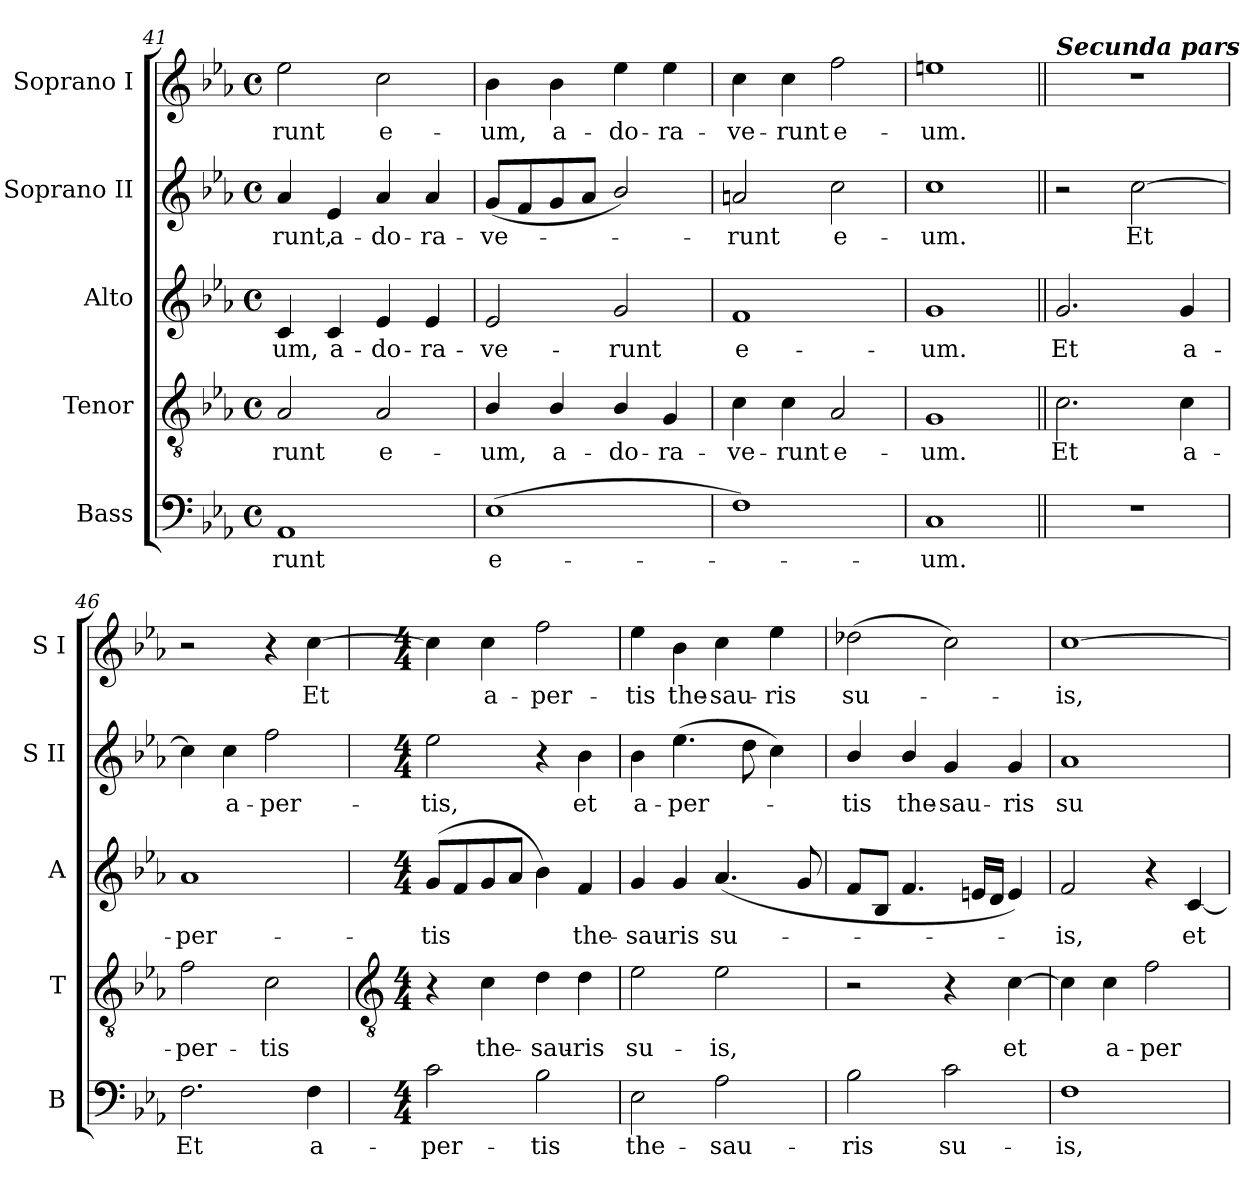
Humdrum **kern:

**kern	**text	**kern	**text	**kern	**text	**kern	**text	**kern	**text
*part5	*part5	*part4	*part4	*part3	*part3	*part2	*part2	*part1	*part1
*staff5	*staff5	*staff4	*staff4	*staff3	*staff3	*staff2	*staff2	*staff1	*staff1
*I"Bass	*	*I"Tenor	*	*I"Alto	*	*I"Soprano II	*	*I"Soprano I	*
*I'B	*	*I'T	*	*I'A	*	*I'S II	*	*I'S I	*
*clefF4	*	*clefGv2	*	*clefG2	*	*clefG2	*	*clefG2	*
*k[b-e-a-]	*	*k[b-e-a-]	*	*k[b-e-a-]	*	*k[b-e-a-]	*	*k[b-e-a-]	*
*E-:	*	*E-:	*	*E-:	*	*E-:	*	*E-:	*
*M4/4	*	*M4/4	*	*M4/4	*	*M4/4	*	*M4/4	*
*met(c)	*	*met(c)	*	*met(c)	*	*met(c)	*	*met(c)	*
=41	=41	=41	=41	=41	=41	=41	=41	=41	=41
!	!LO:LY:b	!	!LO:LY:b	!	!LO:LY:b	!	!LO:LY:b	!	!LO:LY:b
1AA-	-runt	2A-	-runt	4c	-um,	4a-/	-runt,	2ee-	-runt
!	!	!	!	!	!LO:LY:b	!	!LO:LY:b	!	!
.	.	.	.	4c	a-	4e-	a-	.	.
!	!	!	!LO:LY:b	!	!LO:LY:b	!	!LO:LY:b	!	!LO:LY:b
.	.	2A-	e-	4e-	-do-	4a-/	-do-	2cc	e-
!	!	!	!	!	!LO:LY:b	!	!LO:LY:b	!	!
.	.	.	.	4e-	-ra-	4a-/	-ra-	.	.
=42	=42	=42	=42	=42	=42	=42	=42	=42	=42
!	!LO:LY:b	!	!LO:LY:b	!	!LO:LY:b	!	!LO:LY:b	!	!LO:LY:b
(>1E-	e-	4B-/	-um,	2e-	-ve-	(<8gL	-ve-	4b-	-um,
.	.	.	.	.	.	8f	.	.	.
!	!	!	!LO:LY:b	!	!	!	!	!	!LO:LY:b
.	.	4B-/	a-	.	.	8g	.	4b-	a-
.	.	.	.	.	.	8a-J	.	.	.
!	!	!	!LO:LY:b	!	!LO:LY:b	!	!	!	!LO:LY:b
.	.	4B-/	-do-	2g	-runt	2b-/)	.	4ee-	-do-
!	!	!	!LO:LY:b	!	!	!	!	!	!LO:LY:b
.	.	4G	-ra-	.	.	.	.	4ee-	-ra-
=43	=43	=43	=43	=43	=43	=43	=43	=43	=43
!	!	!	!LO:LY:b	!	!LO:LY:b	!	!LO:LY:b	!	!LO:LY:b
1F)	.	4c	-ve-	1f	e-	2an	runt	4cc	-ve-
!	!	!	!LO:LY:b	!	!	!	!	!	!LO:LY:b
.	.	4c	-runt	.	.	.	.	4cc	-runt
!	!	!	!LO:LY:b	!	!	!	!LO:LY:b	!	!LO:LY:b
.	.	2A-/	e-	.	.	2cc	e-	2ff	e-
=44	=44	=44	=44	=44	=44	=44	=44	=44	=44
!	!LO:LY:b	!	!LO:LY:b	!	!LO:LY:b	!	!LO:LY:b	!	!LO:LY:b
1C	um.	1G	-um.	1g	-um.	1cc	-um.	1een	-um.
=45||	=45||	=45||	=45||	=45||	=45||	=45||	=45||	=45||	=45||
!	!	!	!	!	!	!	!	!LO:TX:a:Bi:t=Secunda pars	!
!	!	!	!LO:LY:b	!	!LO:LY:b	!	!	!	!
1r	.	2.c	Et	2.g	Et	2r	.	1r	.
!	!	!	!	!	!	!	!LO:LY:b	!	!
.	.	.	.	.	.	[2cc	Et	.	.
!	!	!	!LO:LY:b	!	!LO:LY:b	!	!	!	!
.	.	4c	a-	4g	a-	.	.	.	.
=46	=46	=46	=46	=46	=46	=46	=46	=46	=46
!	!LO:LY:b	!	!LO:LY:b	!	!LO:LY:b	!	!	!	!
2.F	Et	2f	-per-	1a-	-per-	4cc]	.	2r	.
!	!	!	!	!	!	!	!LO:LY:b	!	!
.	.	.	.	.	.	4cc	a-	.	.
!	!	!	!LO:LY:b	!	!	!	!LO:LY:b	!	!
.	.	2c	-tis	.	.	2ff	-per-	4r	.
!	!LO:LY:b	!	!	!	!	!	!	!	!LO:LY:b
4F	a-	.	.	.	.	.	.	[4cc	Et
!!LO:LB:g=z
=47	=47	=47	=47	=47	=47	=47	=47	=47	=47
*	*	*clefGv2	*	*	*	*	*	*	*
*M4/4	*	*M4/4	*	*M4/4	*	*M4/4	*	*M4/4	*
!	!LO:LY:b	!	!	!	!LO:LY:b	!	!LO:LY:b	!	!
2c	-per-	4r	.	(<8gL	-tis	2ee-	-tis,	4cc]	.
.	.	.	.	8f	.	.	.	.	.
!	!	!	!LO:LY:b	!	!	!	!	!	!LO:LY:b
.	.	4c	the-	8g	.	.	.	4cc	a-
.	.	.	.	8a-J	.	.	.	.	.
!	!LO:LY:b	!	!LO:LY:b	!	!	!	!	!	!LO:LY:b
2B-	-tis	4d	-sau-	4b-)	.	4r	.	2ff	-per-
!	!	!	!LO:LY:b	!	!LO:LY:b	!	!LO:LY:b	!	!
.	.	4d	-ris	4f	the-	4b-	et	.	.
=48	=48	=48	=48	=48	=48	=48	=48	=48	=48
!	!LO:LY:b	!	!LO:LY:b	!	!LO:LY:b	!	!LO:LY:b	!	!LO:LY:b
2E-	the-	2e-	su-	4g	-sau-	4b-	a-	4ee-	-tis
!	!	!	!	!	!LO:LY:b	!	!LO:LY:b	!	!LO:LY:b
.	.	.	.	4g	-ris	(>4.ee-	-per-	4b-	the-
!	!LO:LY:b	!	!LO:LY:b	!	!LO:LY:b	!	!	!	!LO:LY:b
2A-	-sau-	2e-	-is,	(<4.a-/	su-	.	.	4cc	-sau-
.	.	.	.	.	.	8dd	.	.	.
!	!	!	!	!	!	!	!	!	!LO:LY:b
.	.	.	.	.	.	4cc)	.	4ee-	-ris
.	.	.	.	8g	.	.	.	.	.
=49	=49	=49	=49	=49	=49	=49	=49	=49	=49
!	!LO:LY:b	!	!	!	!	!	!LO:LY:b	!	!LO:LY:b
2B-	-ris	2r	.	8fL	.	4b-/	tis	(>2dd-X	su-
.	.	.	.	8B-J	.	.	.	.	.
!	!	!	!	!	!	!	!LO:LY:b	!	!
.	.	.	.	4.f	.	4b-/	the-	.	.
!	!LO:LY:b	!	!	!	!	!	!LO:LY:b	!	!
2c	su-	4r	.	.	.	4g	-sau-	2cc)	.
.	.	.	.	16enLL	.	.	.	.	.
.	.	.	.	16dJJ	.	.	.	.	.
!	!	!	!LO:LY:b	!	!	!	!LO:LY:b	!	!
.	.	[4c	et	4e)	.	4g	-ris	.	.
=50	=50	=50	=50	=50	=50	=50	=50	=50	=50
!	!LO:LY:b	!	!	!	!LO:LY:b	!	!LO:LY:b	!	!LO:LY:b
1F	-is,	4c]	.	2f	is,	1a-	su-	[1cc	is,
!	!	!	!LO:LY:b	!	!	!	!	!	!
.	.	4c	a-	.	.	.	.	.	.
!	!	!	!LO:LY:b	!	!	!	!	!	!
.	.	2f	-per-	4r	.	.	.	.	.
!	!	!	!	!	!LO:LY:b	!	!	!	!
.	.	.	.	[4c	et	.	.	.	.
=	=	=	=	=	=	=	=	=	=
*-	*-	*-	*-	*-	*-	*-	*-	*-	*-
